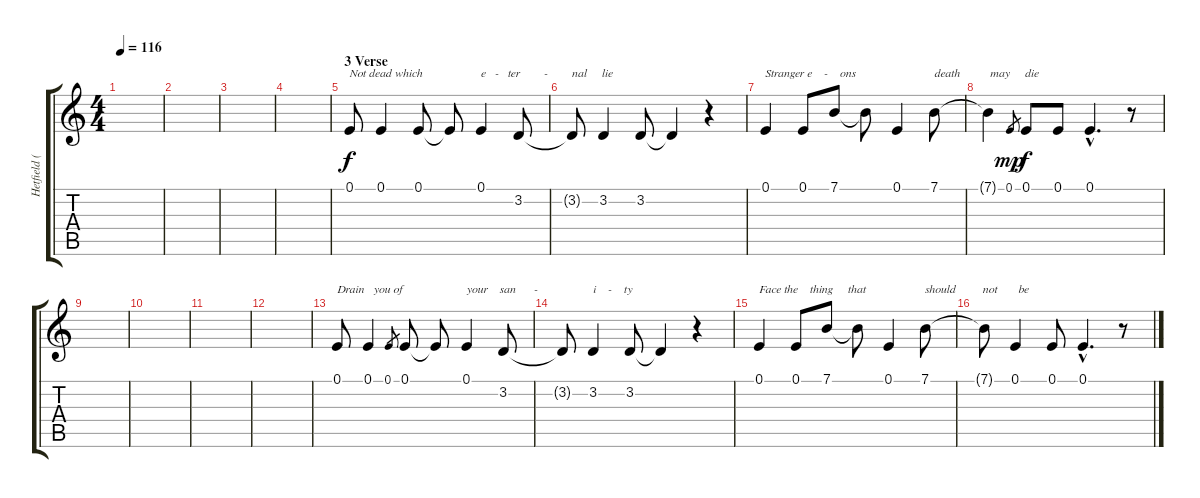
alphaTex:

\track ("Hetfield (Voice)" "Hetfield (") {instrument cello}
\staff {score tabs}
\tuning (E4 B3 G3 D3 A2 D2) {hide}
\ts (4 4)
\tempo 116
\clef g2
\ks c
|
|
|
|
\section ("" "3 Verse")
0.1.8{txt "Not dead which   "} 0.1.4 0.1.8 0.1{t}.8 0.1.4{txt "e   -   ter        -        nal     lie"} 3.2.8 |
3.2{t}.8 3.2.4 3.2.8 3.2{t}.4 r.4 |
0.1.4{txt "Stranger e    -    ons"} 0.1.8 7.1.8 7.1{t}.8 0.1.4 7.1.8{txt "death          may     die"} |
7.1{t}.4 0.1.8{gr dy mp} 0.1.8{dy f} 0.1.8 0.1{hac}.4{d} r.8 |
|
|
|
|
0.1.8{txt "Drain   you of     "} 0.1.4 0.1.8{gr} 0.1.8 0.1{t}.8 0.1.4{txt "your    san      -  "} 3.2.8 |
3.2{t}.8 3.2.4{txt "i    -    ty"} 3.2.8 3.2{t}.4 r.4 |
0.1.4{txt "Face the    thing     that"} 0.1.8 7.1.8 7.1{t}.8 0.1.4 7.1.8{txt "should         not       be"} |
7.1{t}.8 0.1.4 0.1.8 0.1{hac}.4{d} r.8
